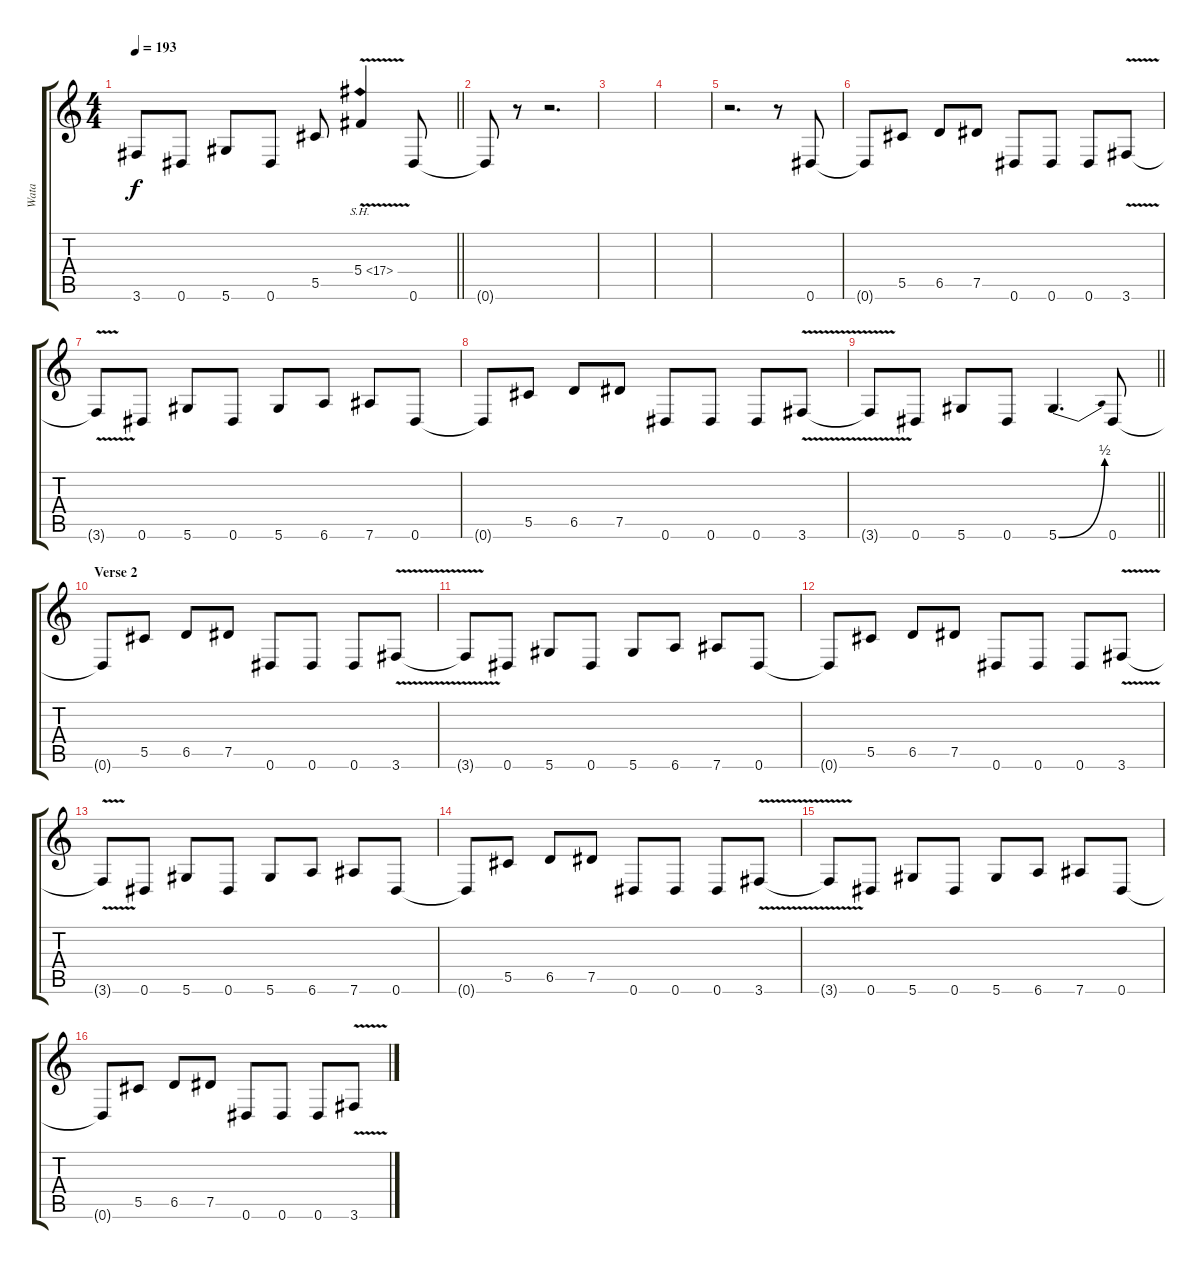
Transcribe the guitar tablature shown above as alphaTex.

\track ("Wata" "Wata") {instrument distortionguitar}
\staff {score tabs}
\tuning (Eb4 Bb3 Gb3 Db3 Ab2 Eb2) {hide}
\ts (4 4)
\tempo 193
\clef g2
\barLineRight lightlight
\ks c
3.6{t}.8{dy f} 0.6.8 5.6.8 0.6.8 5.5.8 5.4{sh 12 v}.4 0.6.8 |
\section ("" "")
0.6{t}.8 r.8 r.2{d} |
|
|
r.2{d} r.8 0.6.8 |
0.6{t}.8 5.5.8 6.5.8 7.5.8 0.6.8 0.6.8 0.6.8 3.6{v}.8 |
3.6{t}.8 0.6.8 5.6.8 0.6.8 5.6.8 6.6.8 7.6.8 0.6.8 |
0.6{t}.8 5.5.8 6.5.8 7.5.8 0.6.8 0.6.8 0.6.8 3.6{v}.8 |
\barLineRight lightlight
3.6{t}.8 0.6.8 5.6.8 0.6.8 5.6{be (bend 0 0 60 2)}.4{d} 0.6.8 |
\section ("" "Verse 2")
0.6{t}.8 5.5.8 6.5.8 7.5.8 0.6.8 0.6.8 0.6.8 3.6{v}.8 |
3.6{t}.8 0.6.8 5.6.8 0.6.8 5.6.8 6.6.8 7.6.8 0.6.8 |
0.6{t}.8 5.5.8 6.5.8 7.5.8 0.6.8 0.6.8 0.6.8 3.6{v}.8 |
3.6{t}.8 0.6.8 5.6.8 0.6.8 5.6.8 6.6.8 7.6.8 0.6.8 |
0.6{t}.8 5.5.8 6.5.8 7.5.8 0.6.8 0.6.8 0.6.8 3.6{v}.8 |
3.6{t}.8 0.6.8 5.6.8 0.6.8 5.6.8 6.6.8 7.6.8 0.6.8 |
0.6{t}.8 5.5.8 6.5.8 7.5.8 0.6.8 0.6.8 0.6.8 3.6{v}.8
